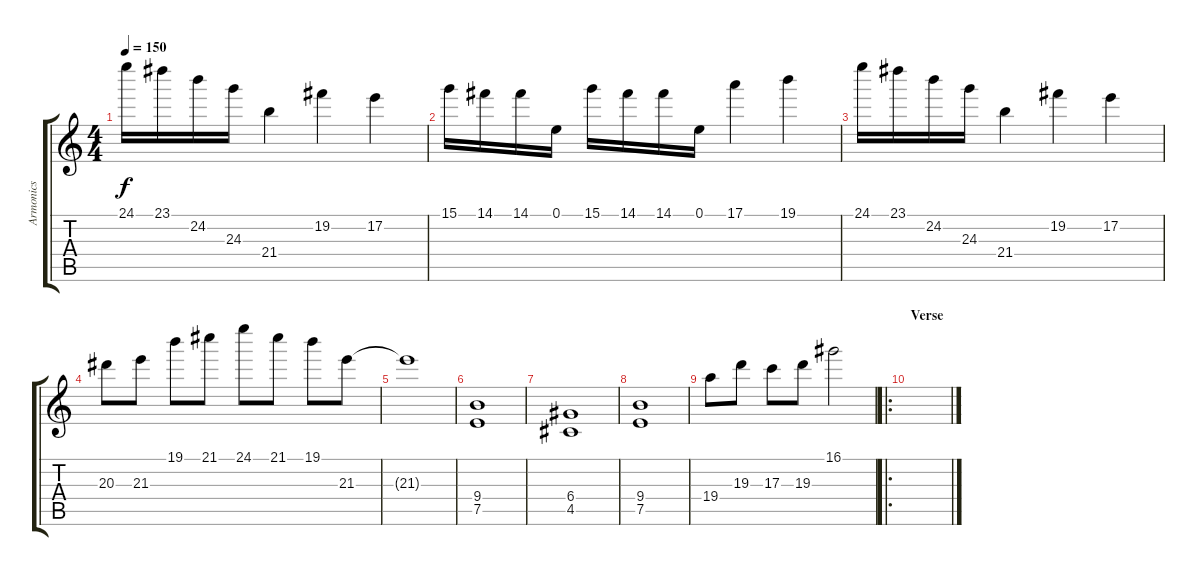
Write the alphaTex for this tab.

\track ("Armonics" "Armonics") {instrument distortionguitar}
\staff {score tabs}
\tuning (E4 B3 G3 D3 A2 E2) {hide}
\ts (4 4)
\tempo 150
\clef g2
\ks c
24.1.16{dy f} 23.1.16 24.2.16 24.3.16 21.4.4 19.2.4 17.2.4 |
15.1.16 14.1.16 14.1.16 0.1.16 15.1.16 14.1.16 14.1.16 0.1.16 17.1.4 19.1.4 |
24.1.16 23.1.16 24.2.16 24.3.16 21.4.4 19.2.4 17.2.4 |
20.3.8 21.3.8 19.1.8 21.1.8 24.1.8 21.1.8 19.1.8 21.3.8 |
21.3{t}.1 |
(9.4 7.5).1 |
(6.4 4.5).1 |
(9.4 7.5).1 |
19.4.8 19.3.8 17.3.8 19.3.8 16.1.2 |
\ro
\section ("" "Verse")
